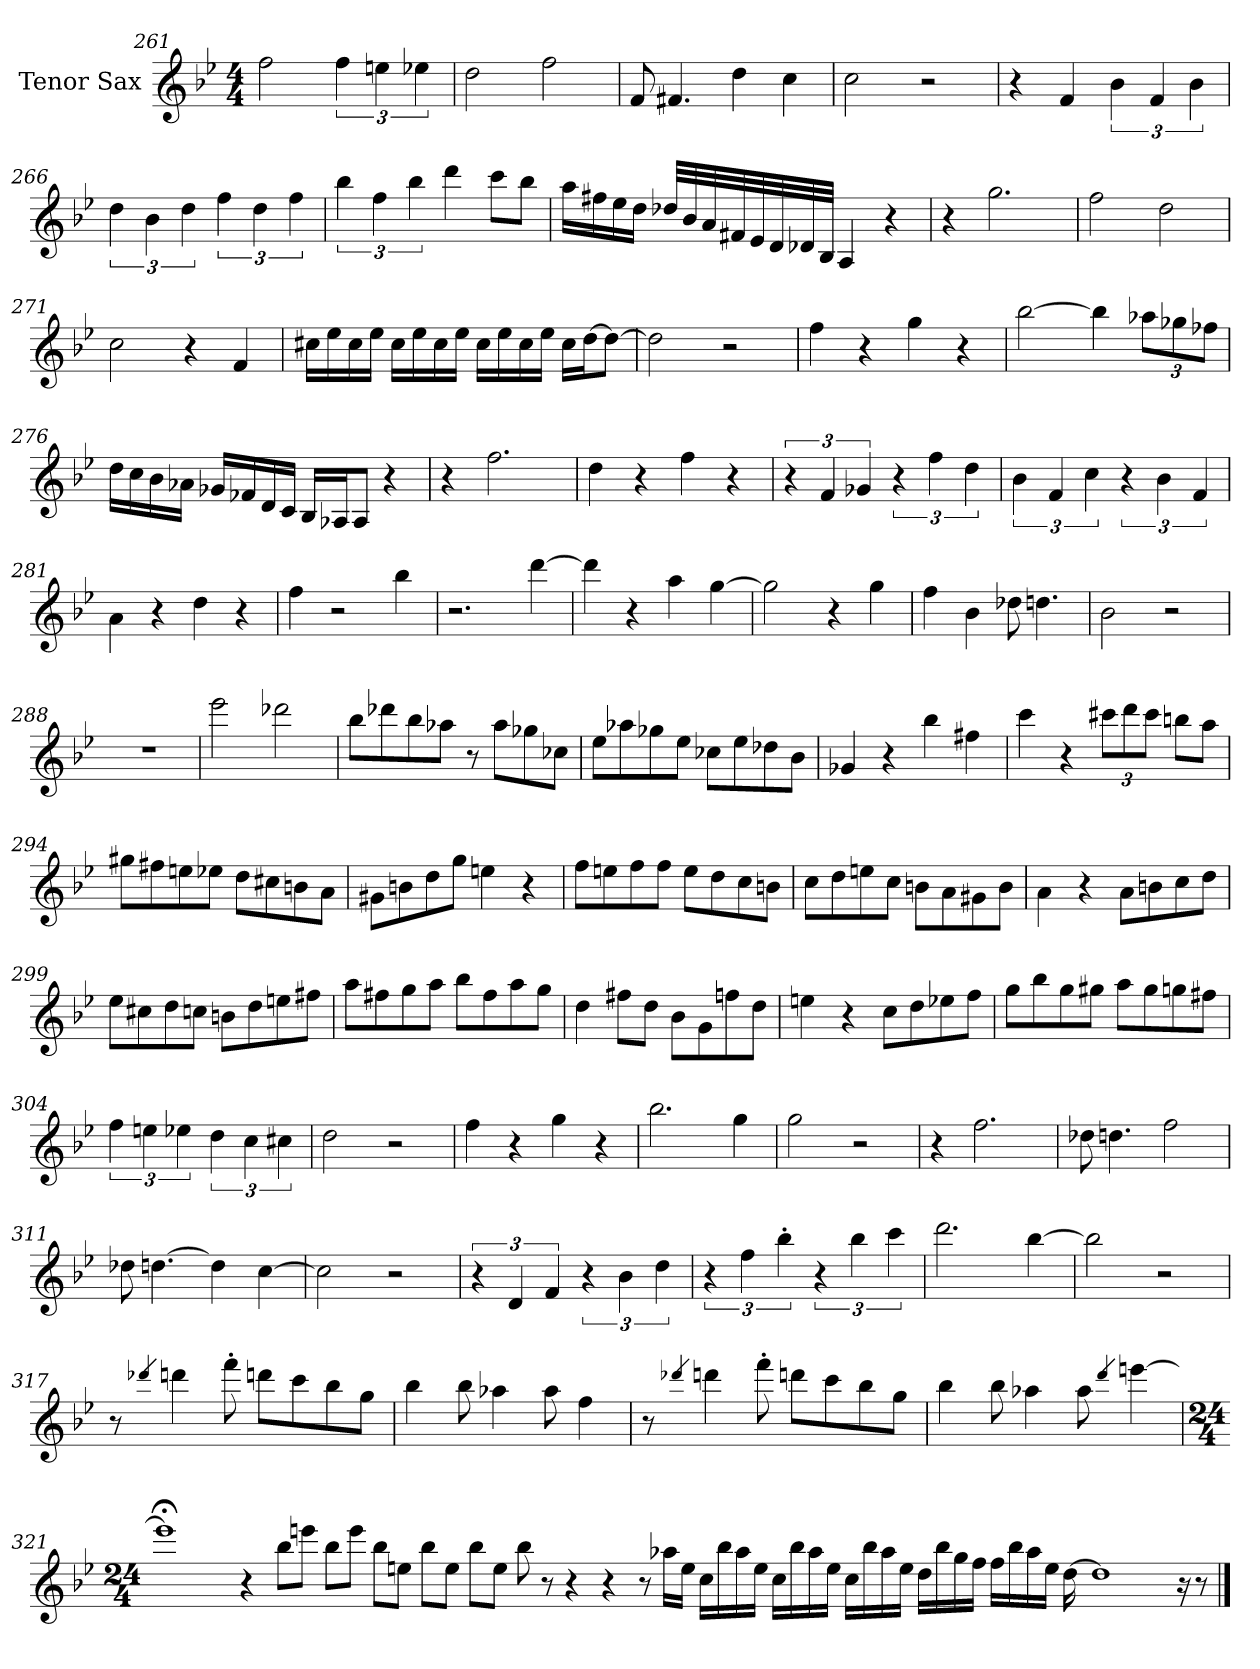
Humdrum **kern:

**kern
*part1
*staff1
*I"Tenor Sax
*I'T. Sx.
!!LO:LB:g=z
*clefG2
*ITrd8c14
*k[b-e-]
*B-:
*M4/4
=261
2f\
6f\
6en\
6e-X\
=262
2d\
2f\
=263
8F/
4.F#X/
4d\
4c\
=264
2c\
2r
!!LO:LB:g=z
=265
4r
4F/
6B-\
6F/
6B-\
=266
6d\
6B-\
6d\
6f\
6d\
6f\
=267
6b-\
6f\
6b-\
4dd\
8cc\L
8b-\J
=268
16a\LL
16f#X\
16e-\
16d\JJ
32d-X/LLL
32B-/
32A/
32F#X/
32E-/
32D/
32D-X/
32BB-/JJJ
4AA/
4r
!!LO:LB:g=z
=269
4r
2.g\
=270
2f\
2d\
=271
2c\
4r
4F/
=272
16c#X\LL
16e-\
16c#\
16e-\JJ
16c#\LL
16e-\
16c#\
16e-\JJ
16c#\LL
16e-\
16c#\
16e-\JJ
16c#\LL
[16d\J
8d\J_
!!LO:PB:g=z
=273
2d\]
2r
=274
4f\
4r
4g\
4r
=275
[2b-\
4b-\]
12a-X\L
12g-X\
12f-X\J
=276
16d\LL
16c\
16B-\
16A-X\JJ
16G-X/LL
16F-X/
16D/
16C/JJ
16BB-/LL
16AA-X/J
8AA-/J
4r
!!LO:LB:g=z
=277
4r
2.f\
=278
4d\
4r
4f\
4r
=279
6r
6F/
6G-X/
6r
6f\
6d\
=280
6B-\
6F/
6c\
6r
6B-\
6F/
!!LO:LB:g=z
=281
4A\
4r
4d\
4r
=282
4f\
2r
4b-\
=283
2.r
[4dd\
=284
4dd\]
4r
4a\
[4g\
!!LO:LB:g=z
=285
2g\]
4r
4g\
=286
4f\
4B-\
8d-X\
4.dn\
=287
2B-\
2r
=288
1r
!!LO:LB:g=z
=289
2ee-\
2dd-X\
=290
8b-\L
8dd-X\
8b-\
8a-X\J
8r
8a-\L
8g-X\
8c-X\J
=291
8e-\L
8a-X\
8g-X\
8e-\J
8c-X\L
8e-\
8d-X\
8B-\J
=292
4G-X/
4r
4b-\
4f#X\
!!LO:LB:g=z
=293
4cc\
4r
12cc#X\L
12dd\
12cc#\J
8bn\L
8a\J
=294
8g#X\L
8f#X\
8en\
8e-X\J
8d\L
8c#X\
8Bn\
8A\J
=295
8G#X\L
8Bn\
8d\
8g\J
4en\
4r
=296
8f\L
8en\
8f\
8f\J
8e\L
8d\
8c\
8Bn\J
!!LO:LB:g=z
=297
8c\L
8d\
8en\
8c\J
8Bn\L
8A\
8G#X\
8B\J
=298
4A\
4r
8A\L
8Bn\
8c\
8d\J
=299
8e-\L
8c#X\
8d\
8cn\J
8Bn\L
8d\
8en\
8f#X\J
=300
8a\L
8f#X\
8g\
8a\J
8b-\L
8f#\
8a\
8g\J
!!LO:PB:g=z
=301
4d\
8f#X\L
8d\J
8B-\L
8G\
8fn\
8d\J
=302
4en\
4r
8c\L
8d\
8e-X\
8f\J
=303
8g\L
8b-\
8g\
8g#X\J
8a\L
8g#\
8gn\
8f#X\J
=304
6f\
6en\
6e-X\
6d\
6c\
6c#X\
!!LO:LB:g=z
=305
2d\
2r
=306
4f\
4r
4g\
4r
=307
2.b-\
4g\
=308
2g\
2r
!!LO:LB:g=z
=309
4r
2.f\
=310
8d-X\
4.dn\
2f\
=311
8d-X\
[4.dn\
4d\]
[4c\
=312
2c\]
2r
!!LO:LB:g=z
=313
6r
6D/
6F/
6r
6B-\
6d\
=314
6r
6f\
6b-'>\
6r
6b-\
6cc\
=315
2.dd\
[4b-\
=316
2b-\]
2r
!!LO:LB:g=z
=317
8r
4qdd-X/
4ddn\
8ff'>\
8ddn\L
8cc\
8b-\
8g\J
=318
4b-\
8b-\
4a-X\
8a-\
4f\
=319
8r
4qdd-X/
4ddn\
8ff'>\
8ddn\L
8cc\
8b-\
8g\J
=320
4b-\
8b-\
4a-X\
8a-\
4qdd/
[4een\
!!LO:LB:g=z
=321
*M24/4
1ee;<]
4r
8b-\L
8een\J
8b-\L
8ee\J
8b-\L
8en\J
8b-\L
8e\J
8b-\L
8e\J
8b-\
8rt
4r
4r
8r
16a-X\LL
16e\JJ
16c\LL
16b-\
16a-\
16e\JJ
16c\LL
16b-\
16a-\
16e\JJ
16c\LL
16b-\
16a-\
16e\JJ
16d\LL
16b-\
16g\
16f\JJ
16f\LL
16b-\
16a-\
16e\JJ
[16d\
1d]
16r
8r
==
*-
